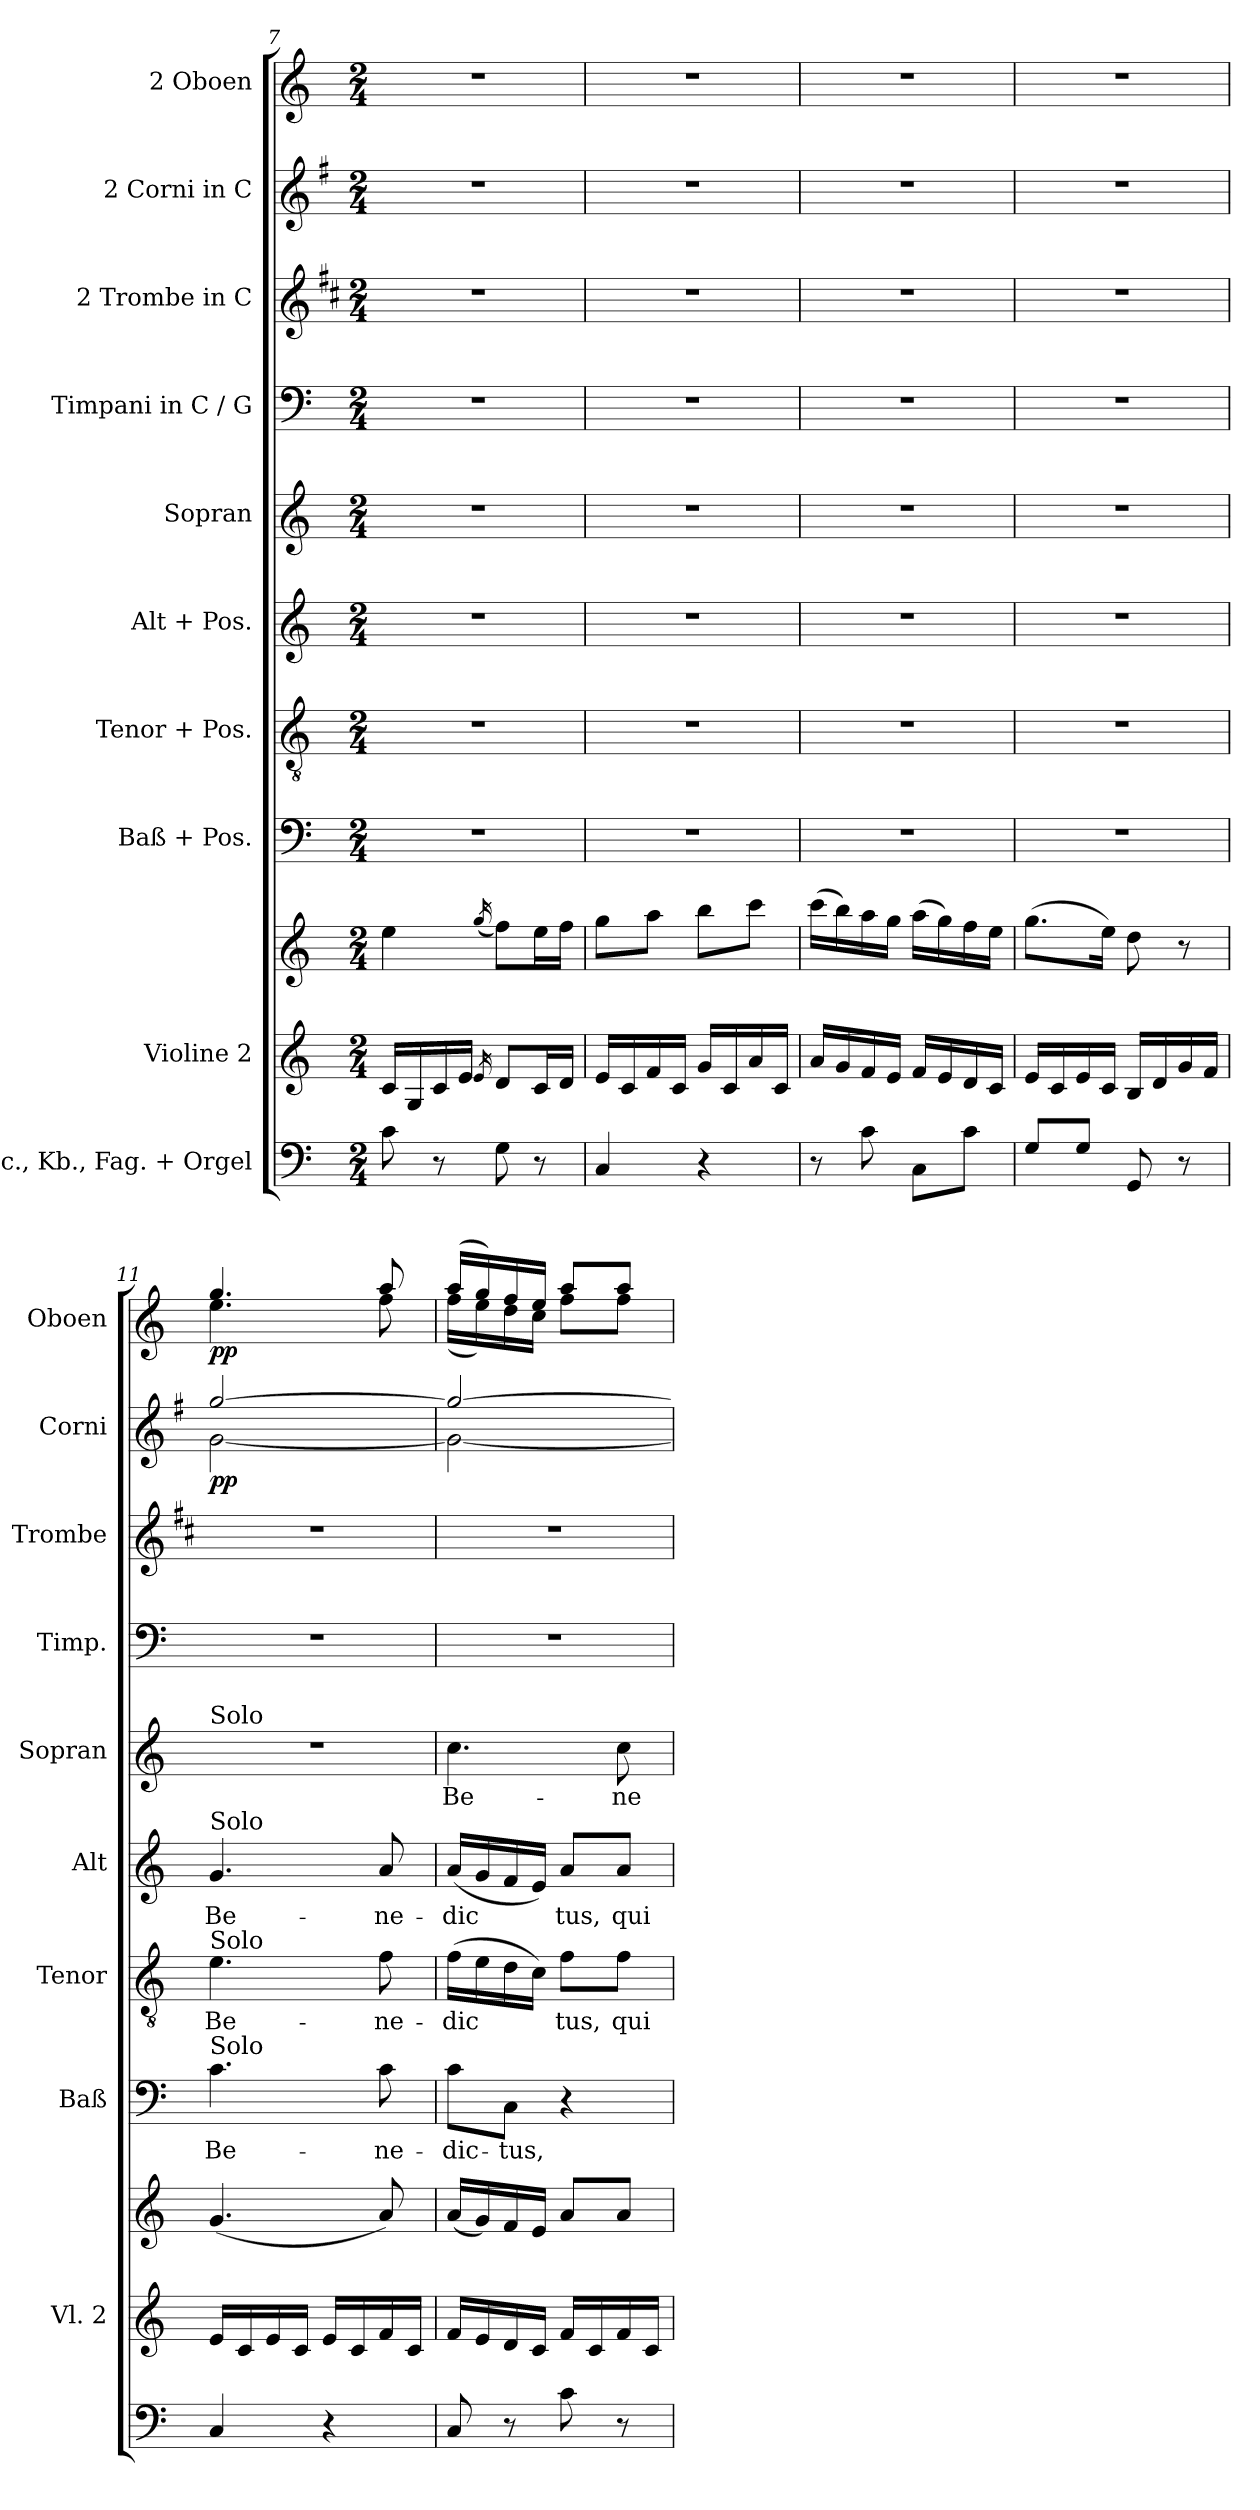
**kern	**kern	**kern	**kern	**text	**kern	**text	**kern	**text	**kern	**text	**kern	**kern	**kern	**dynam	**kern	**dynam
*part10	*part9	*part9	*part8	*part8	*part7	*part7	*part6	*part6	*part5	*part5	*part4	*part3	*part2	*part2	*part1	*part1
*staff11	*staff10	*staff9	*staff8	*staff8	*staff7	*staff7	*staff6	*staff6	*staff5	*staff5	*staff4	*staff3	*staff2	*staff2	*staff1	*staff1
*I"Vlc., Kb., Fag. + Orgel	*I"Violine 2	*	*I"Baß + Pos.	*	*I"Tenor + Pos.	*	*I"Alt + Pos.	*	*I"Sopran	*	*I"Timpani in C / G	*I"2 Trombe in C	*I"2 Corni in C	*	*I"2 Oboen	*
*	*I'Vl. 2	*	*I'Baß	*	*I'Tenor	*	*I'Alt	*	*I'Sopran	*	*I'Timp.	*I'Trombe	*I'Corni	*	*I'Oboen	*
*clefF4	*clefG2	*clefG2	*clefF4	*	*clefGv2	*	*clefG2	*	*clefG2	*	*clefF4	*clefG2	*clefG2	*	*clefG2	*
*	*	*	*	*	*	*	*	*	*	*	*	*ITrd1c2	*ITrd4c7	*	*	*
*k[]	*k[]	*k[]	*k[]	*	*k[]	*	*k[]	*	*k[]	*	*k[]	*k[]	*k[]	*	*k[]	*
*M2/4	*M2/4	*M2/4	*M2/4	*	*M2/4	*	*M2/4	*	*M2/4	*	*M2/4	*M2/4	*M2/4	*	*M2/4	*
=7	=7	=7	=7	=7	=7	=7	=7	=7	=7	=7	=7	=7	=7	=7	=7	=7
8c\	16c/LL	4ee\	2r	.	2r	.	2r	.	2r	.	2r	2r	2r	.	2r	.
.	16G/	.	.	.	.	.	.	.	.	.	.	.	.	.	.	.
8r	16c/	.	.	.	.	.	.	.	.	.	.	.	.	.	.	.
.	16e/JJ	.	.	.	.	.	.	.	.	.	.	.	.	.	.	.
.	16qe/	(<16qgg/	.	.	.	.	.	.	.	.	.	.	.	.	.	.
8G\	8d/L	8ff\L)	.	.	.	.	.	.	.	.	.	.	.	.	.	.
8r	16c/L	16ee\L	.	.	.	.	.	.	.	.	.	.	.	.	.	.
.	16d/JJ	16ff\JJ	.	.	.	.	.	.	.	.	.	.	.	.	.	.
=8	=8	=8	=8	=8	=8	=8	=8	=8	=8	=8	=8	=8	=8	=8	=8	=8
4C/	16e/LL	8gg\L	2r	.	2r	.	2r	.	2r	.	2r	2r	2r	.	2r	.
.	16c/	.	.	.	.	.	.	.	.	.	.	.	.	.	.	.
.	16f/	8aa\J	.	.	.	.	.	.	.	.	.	.	.	.	.	.
.	16c/JJ	.	.	.	.	.	.	.	.	.	.	.	.	.	.	.
4r	16g/LL	8bb\L	.	.	.	.	.	.	.	.	.	.	.	.	.	.
.	16c/	.	.	.	.	.	.	.	.	.	.	.	.	.	.	.
.	16a/	8ccc\J	.	.	.	.	.	.	.	.	.	.	.	.	.	.
.	16c/JJ	.	.	.	.	.	.	.	.	.	.	.	.	.	.	.
=9	=9	=9	=9	=9	=9	=9	=9	=9	=9	=9	=9	=9	=9	=9	=9	=9
8r	16a/LL	(>16ccc\LL	2r	.	2r	.	2r	.	2r	.	2r	2r	2r	.	2r	.
.	16g/	16bb\)	.	.	.	.	.	.	.	.	.	.	.	.	.	.
8c\	16f/	16aa\	.	.	.	.	.	.	.	.	.	.	.	.	.	.
.	16e/JJ	16gg\JJ	.	.	.	.	.	.	.	.	.	.	.	.	.	.
8C\L	16f/LL	(>16aa\LL	.	.	.	.	.	.	.	.	.	.	.	.	.	.
.	16e/	16gg\)	.	.	.	.	.	.	.	.	.	.	.	.	.	.
8c\J	16d/	16ff\	.	.	.	.	.	.	.	.	.	.	.	.	.	.
.	16c/JJ	16ee\JJ	.	.	.	.	.	.	.	.	.	.	.	.	.	.
=10	=10	=10	=10	=10	=10	=10	=10	=10	=10	=10	=10	=10	=10	=10	=10	=10
8G/L	16e/LL	(>8.gg\L	2r	.	2r	.	2r	.	2r	.	2r	2r	2r	.	2r	.
.	16c/	.	.	.	.	.	.	.	.	.	.	.	.	.	.	.
8G/J	16e/	.	.	.	.	.	.	.	.	.	.	.	.	.	.	.
.	16c/JJ	16ee\Jk)	.	.	.	.	.	.	.	.	.	.	.	.	.	.
8GG/	16B/LL	8dd\	.	.	.	.	.	.	.	.	.	.	.	.	.	.
.	16d/	.	.	.	.	.	.	.	.	.	.	.	.	.	.	.
8r	16g/	8r	.	.	.	.	.	.	.	.	.	.	.	.	.	.
.	16f/JJ	.	.	.	.	.	.	.	.	.	.	.	.	.	.	.
!!LO:PB:g=z
=11	=11	=11	=11	=11	=11	=11	=11	=11	=11	=11	=11	=11	=11	=11	=11	=11
!	!	!	!	!	!	!	!	!	!LO:TX:a:t=Solo	!	!	!	!	!	!	!
!	!	!	!	!	!	!	!LO:TX:a:t=Solo	!	!	!	!	!	!	!	!	!
!	!	!	!	!	!LO:TX:a:t=Solo	!	!	!	!	!	!	!	!	!	!	!
!	!	!	!LO:TX:a:t=Solo	!	!	!	!	!	!	!	!	!	!	!	!	!
!	!	!	!	!LO:LY:b	!	!LO:LY:b	!	!LO:LY:b	!	!	!	!	!	!LO:DY:b	!	!
*	*	*	*	*	*	*	*	*	*	*	*	*	*^	*	*^	*
!	!	!	!	!	!	!	!	!	!	!	!	!	!	!	!LO:DY:n=1:b	!	!	!LO:DY:b
!	!	!	!	!	!	!	!	!	!	!	!	!	!	!	!	!	!	!LO:DY:n=1:b
4C/	16e/LL	(<4.g/	4.c\	Be-	4.e\	Be-	4.g/	Be-	2r	.	2r	2r	[2cc/	[2c\	p p	4.gg/	4.ee\	p p
.	16c/	.	.	.	.	.	.	.	.	.	.	.	.	.	.	.	.	.
.	16e/	.	.	.	.	.	.	.	.	.	.	.	.	.	.	.	.	.
.	16c/JJ	.	.	.	.	.	.	.	.	.	.	.	.	.	.	.	.	.
4r	16e/LL	.	.	.	.	.	.	.	.	.	.	.	.	.	.	.	.	.
.	16c/	.	.	.	.	.	.	.	.	.	.	.	.	.	.	.	.	.
!	!	!	!	!LO:LY:b	!	!LO:LY:b	!	!LO:LY:b	!	!	!	!	!	!	!	!	!	!
.	16f/	8a/)	8c\	ne-	8f\	ne-	8a/	ne-	.	.	.	.	.	.	.	8aa/	8ff\	.
.	16c/JJ	.	.	.	.	.	.	.	.	.	.	.	.	.	.	.	.	.
=12	=12	=12	=12	=12	=12	=12	=12	=12	=12	=12	=12	=12	=12	=12	=12	=12	=12	=12
!	!	!	!	!LO:LY:b	!	!LO:LY:b	!	!LO:LY:b	!	!LO:LY:b	!	!	!	!	!	!	!	!
8C/	16f/LL	(<16a/LL	8c\L	dic-	(>16f\LL	dic	(<16a/LL	dic	4.cc\	Be-	2r	2r	2cc/_	2c\_	.	(>16aa/LL	(<16ff\LL	.
.	16e/	16g/)	.	.	16e\	.	16g/	.	.	.	.	.	.	.	.	16gg/)	16ee\)	.
!	!	!	!	!LO:LY:b	!	!	!	!	!	!	!	!	!	!	!	!	!	!
8r	16d/	16f/	8C\J	tus,	16d\	.	16f/	.	.	.	.	.	.	.	.	16ff/	16dd\	.
.	16c/JJ	16e/JJ	.	.	16c\JJ)	.	16e/JJ)	.	.	.	.	.	.	.	.	16ee/JJ	16cc\JJ	.
!	!	!	!	!	!	!LO:LY:b	!	!LO:LY:b	!	!	!	!	!	!	!	!	!	!
8c\	16f/LL	8a/L	4r	.	8f\L	tus,	8a/L	tus,	.	.	.	.	.	.	.	8aa/L	8ff\L	.
.	16c/	.	.	.	.	.	.	.	.	.	.	.	.	.	.	.	.	.
!	!	!	!	!	!	!LO:LY:b	!	!LO:LY:b	!	!LO:LY:b	!	!	!	!	!	!	!	!
8r	16f/	8a/J	.	.	8f\J	qui	8a/J	qui	8cc\	ne-	.	.	.	.	.	8aa/J	8ff\J	.
.	16c/JJ	.	.	.	.	.	.	.	.	.	.	.	.	.	.	.	.	.
*	*	*	*	*	*	*	*	*	*	*	*	*	*v	*v	*	*	*	*
*	*	*	*	*	*	*	*	*	*	*	*	*	*	*	*v	*v	*
=	=	=	=	=	=	=	=	=	=	=	=	=	=	=	=	=
*-	*-	*-	*-	*-	*-	*-	*-	*-	*-	*-	*-	*-	*-	*-	*-	*-
